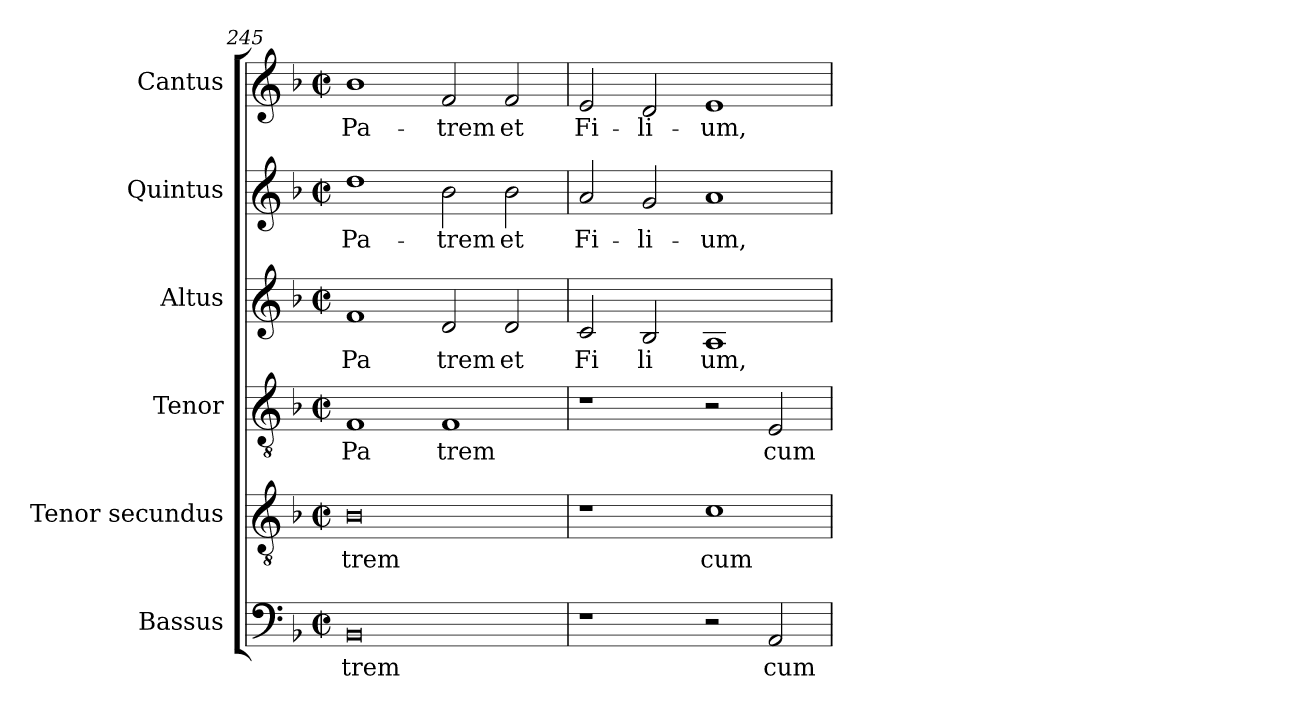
**kern	**text	**kern	**text	**kern	**text	**kern	**text	**kern	**text	**kern	**text
*part6	*part6	*part5	*part5	*part4	*part4	*part3	*part3	*part2	*part2	*part1	*part1
*staff6	*staff6	*staff5	*staff5	*staff4	*staff4	*staff3	*staff3	*staff2	*staff2	*staff1	*staff1
*I"Bassus	*	*I"Tenor  secundus	*	*I"Tenor	*	*I"Altus	*	*I"Quintus	*	*I"Cantus	*
*I'B	*	*	*	*I'T	*	*I'A	*	*I'Q	*	*I'C	*
*clefF4	*	*clefGv2	*	*clefGv2	*	*clefG2	*	*clefG2	*	*clefG2	*
*k[b-]	*	*k[b-]	*	*k[b-]	*	*k[b-]	*	*k[b-]	*	*k[b-]	*
*F:	*	*F:	*	*F:	*	*F:	*	*F:	*	*F:	*
*M2/2	*	*M2/2	*	*M2/2	*	*M2/2	*	*M2/2	*	*M2/2	*
*met(c|)	*	*met(c|)	*	*met(c|)	*	*met(c|)	*	*met(c|)	*	*met(c|)	*
=245	=245	=245	=245	=245	=245	=245	=245	=245	=245	=245	=245
!	!LO:LY:b:cj	!	!LO:LY:b:cj	!	!LO:LY:b:cj	!	!LO:LY:b:cj	!	!LO:LY:b:cj	!	!LO:LY:b:cj
0BB-	trem	0B-	trem	1F	Pa	1f	Pa	1dd	Pa-	1b-	Pa-
!	!	!	!	!	!LO:LY:b:cj	!	!LO:LY:b:cj	!	!LO:LY:b:cj	!	!LO:LY:b:cj
.	.	.	.	1F	trem	2d/	trem	2b-\	-trem	2f/	-trem
!	!	!	!	!	!	!	!LO:LY:b:cj	!	!LO:LY:b:cj	!	!LO:LY:b:cj
.	.	.	.	.	.	2d/	et	2b-\	et	2f/	et
=246	=246	=246	=246	=246	=246	=246	=246	=246	=246	=246	=246
!	!	!	!	!	!	!	!LO:LY:b:cj	!	!LO:LY:b:cj	!	!LO:LY:b:cj
1r	.	1r	.	1r	.	2c/	Fi	2a/	Fi-	2e/	Fi-
!	!	!	!	!	!	!	!LO:LY:b:cj	!	!LO:LY:b:cj	!	!LO:LY:b:cj
.	.	.	.	.	.	2B-/	li	2g/	-li-	2d/	-li-
!	!	!	!LO:LY:b:cj	!	!	!	!LO:LY:b:cj	!	!LO:LY:b:cj	!	!LO:LY:b:cj
2r	.	1c	cum	2r	.	1A	um,	1a	-um,	1e	-um,
!	!LO:LY:b:cj	!	!	!	!LO:LY:b:cj	!	!	!	!	!	!
2AA/	cum	.	.	2E/	cum	.	.	.	.	.	.
=	=	=	=	=	=	=	=	=	=	=	=
*-	*-	*-	*-	*-	*-	*-	*-	*-	*-	*-	*-
